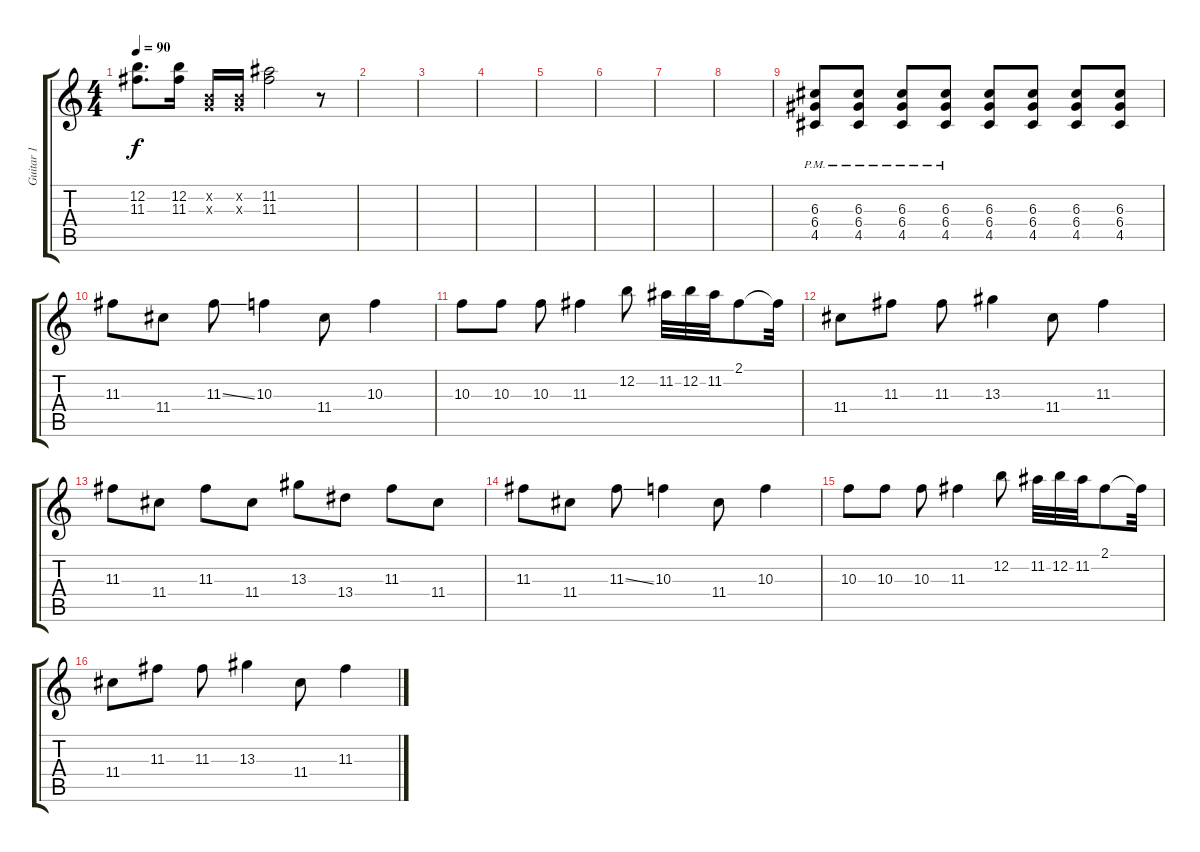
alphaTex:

\track ("Guitar 1" "Guitar 1") {instrument distortionguitar}
\staff {score tabs}
\tuning (E4 B3 G3 D3 A2 E2) {hide}
\ts (4 4)
\tempo 90
\clef g2
\ks c
(12.2 11.3).8{d dy f} (12.2 11.3).16 (0.2{x} 0.3{x}).16 (0.2{x} 0.3{x}).16 (11.2 11.3).2 r.8 |
|
|
|
|
|
|
|
(6.3{pm} 6.4{pm} 4.5{pm}).8 (6.3{pm} 6.4{pm} 4.5{pm}).8 (6.3{pm} 6.4{pm} 4.5{pm}).8 (6.3{pm} 6.4{pm} 4.5{pm}).8 (6.3 6.4 4.5).8 (6.3 6.4 4.5).8 (6.3 6.4 4.5).8 (6.3 6.4 4.5).8 |
11.3.8 11.4.8 11.3{ss}.8 10.3.4 11.4.8 10.3.4 |
10.3.8 10.3.8 10.3.8 11.3.4 12.2.8 11.2.32 12.2.32 11.2.32 2.1.8 2.1{t}.32 |
11.4.8 11.3.8 11.3.8 13.3.4 11.4.8 11.3.4 |
11.3.8 11.4.8 11.3.8 11.4.8 13.3.8 13.4.8 11.3.8 11.4.8 |
11.3.8 11.4.8 11.3{ss}.8 10.3.4 11.4.8 10.3.4 |
10.3.8 10.3.8 10.3.8 11.3.4 12.2.8 11.2.32 12.2.32 11.2.32 2.1.8 2.1{t}.32 |
11.4.8 11.3.8 11.3.8 13.3.4 11.4.8 11.3.4
